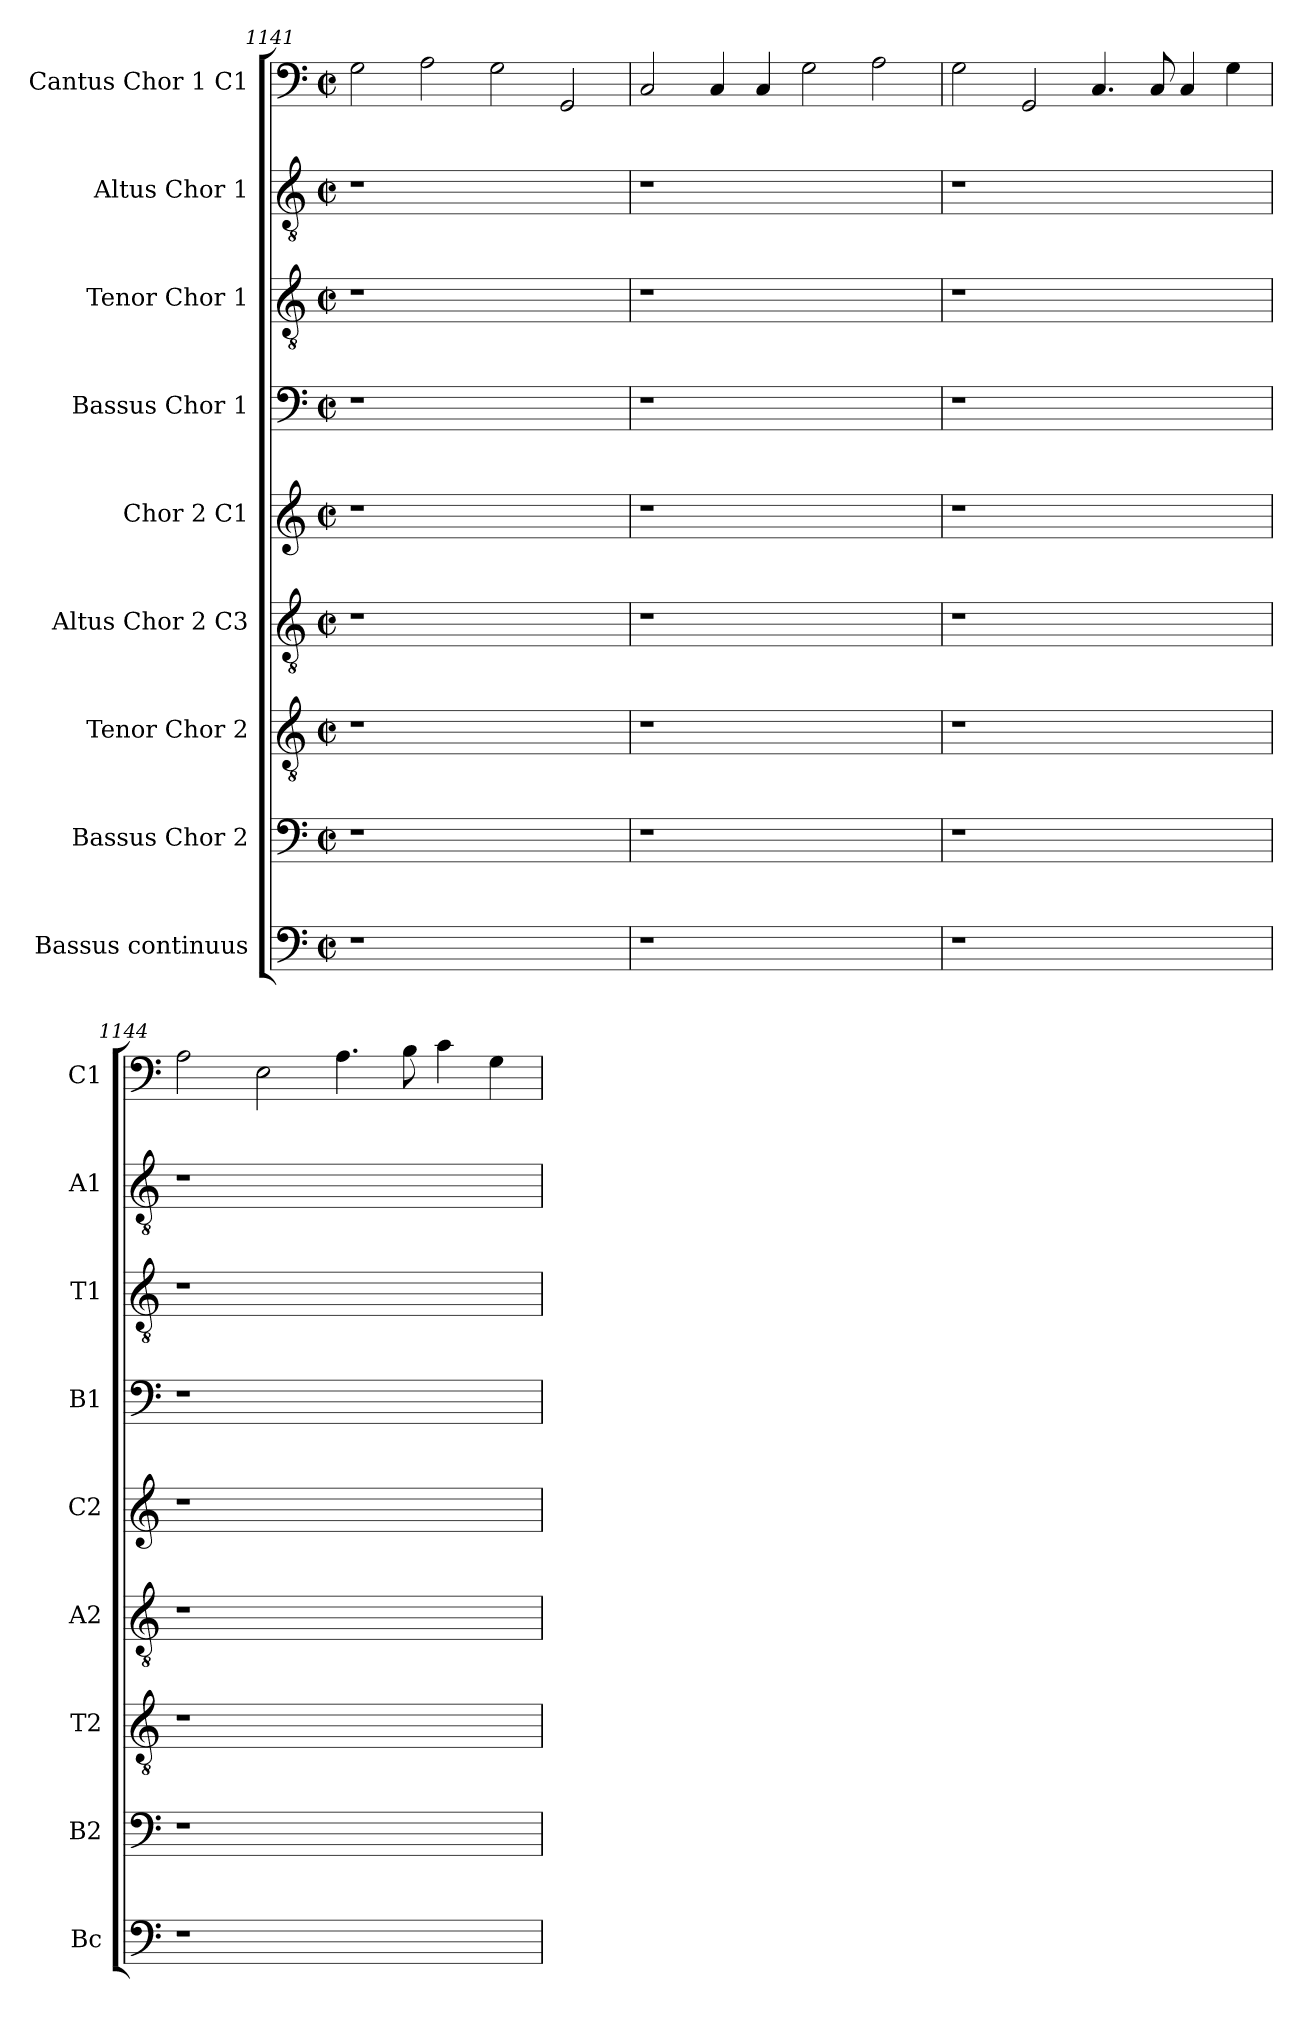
**kern	**kern	**kern	**kern	**kern	**kern	**kern	**kern	**kern
*part9	*part8	*part7	*part6	*part5	*part4	*part3	*part2	*part1
*staff9	*staff8	*staff7	*staff6	*staff5	*staff4	*staff3	*staff2	*staff1
*I"Bassus continuus	*I"Bassus Chor 2	*I"Tenor Chor 2	*I"Altus Chor 2 C3	*I"Chor 2 C1	*I"Bassus Chor 1	*I"Tenor Chor 1	*I"Altus Chor 1	*I"Cantus Chor 1 C1
*I'Bc	*I'B2	*I'T2	*I'A2	*I'C2	*I'B1	*I'T1	*I'A1	*I'C1
*clefF4	*clefF4	*clefGv2	*clefGv2	*clefG2	*clefF4	*clefGv2	*clefGv2	*clefF4
*ITrd7c12	*	*	*	*	*	*	*	*
*k[]	*k[]	*k[]	*k[]	*k[]	*k[]	*k[]	*k[]	*k[]
*C:	*C:	*C:	*C:	*C:	*C:	*C:	*C:	*C:
*M2/2	*M2/2	*M2/2	*M2/2	*M2/2	*M2/2	*M2/2	*M2/2	*M2/2
*met(c|)	*met(c|)	*met(c|)	*met(c|)	*met(c|)	*met(c|)	*met(c|)	*met(c|)	*met(c|)
=1141	=1141	=1141	=1141	=1141	=1141	=1141	=1141	=1141
1r	1r	1r	1r	1r	1r	1r	1r	2G\
.	.	.	.	.	.	.	.	2A\
1ryy	1ryy	1ryy	1ryy	1ryy	1ryy	1ryy	1ryy	2G\
.	.	.	.	.	.	.	.	2GG/
=1142	=1142	=1142	=1142	=1142	=1142	=1142	=1142	=1142
1r	1r	1r	1r	1r	1r	1r	1r	2C/
.	.	.	.	.	.	.	.	4C/
.	.	.	.	.	.	.	.	4C/
1ryy	1ryy	1ryy	1ryy	1ryy	1ryy	1ryy	1ryy	2G\
.	.	.	.	.	.	.	.	2A\
=1143	=1143	=1143	=1143	=1143	=1143	=1143	=1143	=1143
1r	1r	1r	1r	1r	1r	1r	1r	2G\
.	.	.	.	.	.	.	.	2GG/
1ryy	1ryy	1ryy	1ryy	1ryy	1ryy	1ryy	1ryy	4.C/
.	.	.	.	.	.	.	.	8C/
.	.	.	.	.	.	.	.	4C/
.	.	.	.	.	.	.	.	4G\
=1144	=1144	=1144	=1144	=1144	=1144	=1144	=1144	=1144
1r	1r	1r	1r	1r	1r	1r	1r	2A\
.	.	.	.	.	.	.	.	2E\
1ryy	1ryy	1ryy	1ryy	1ryy	1ryy	1ryy	1ryy	4.A\
.	.	.	.	.	.	.	.	8B\
.	.	.	.	.	.	.	.	4c\
.	.	.	.	.	.	.	.	4G\
=	=	=	=	=	=	=	=	=
*-	*-	*-	*-	*-	*-	*-	*-	*-
